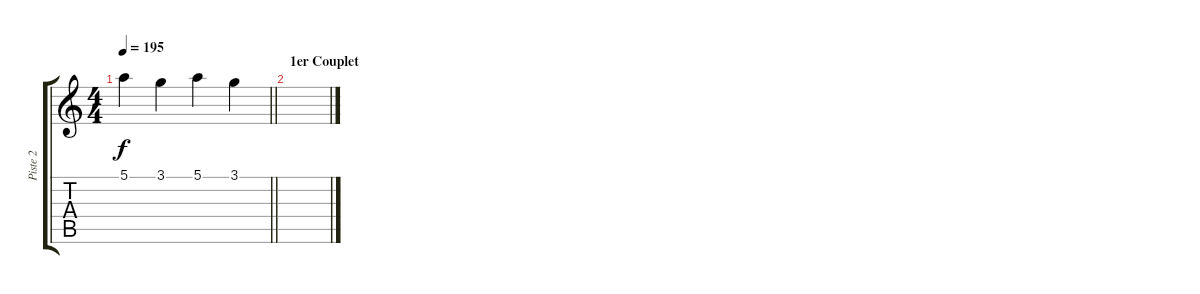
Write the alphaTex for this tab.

\track ("Piste 2" "Piste 2") {instrument electricguitarclean}
\staff {score tabs}
\tuning (E4 B3 G3 D3 A2 E2) {hide}
\ts (4 4)
\tempo 195
\clef g2
\barLineRight lightlight
\ks c
5.1{t}.4{dy f} 3.1.4 5.1.4 3.1.4 |
\section ("" "1er Couplet")
